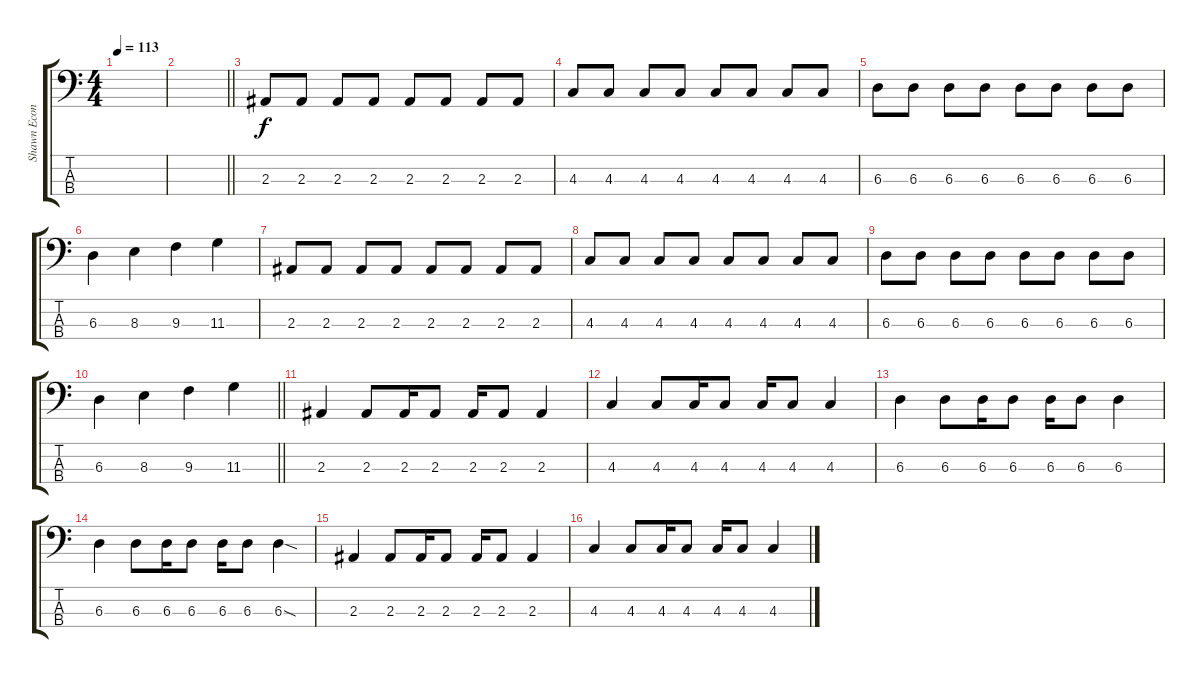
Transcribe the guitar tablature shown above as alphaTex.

\track ("Shawn Economaki" "Shawn Econ") {instrument electricbassfinger}
\staff {score tabs}
\tuning (Gb2 Db2 Ab1 Eb1) {hide}
\ts (4 4)
\tempo 113
\clef f4
\ks c
|
\barLineRight lightlight
|
2.3.8{volume 8} 2.3.8 2.3.8 2.3.8 2.3.8 2.3.8 2.3.8 2.3.8 |
4.3.8{volume 11} 4.3.8 4.3.8 4.3.8 4.3.8 4.3.8 4.3.8 4.3.8 |
6.3.8{volume 11} 6.3.8 6.3.8 6.3.8 6.3.8 6.3.8 6.3.8 6.3.8 |
6.3.4{volume 14} 8.3.4 9.3.4 11.3.4 |
2.3.8{volume 8} 2.3.8 2.3.8 2.3.8 2.3.8 2.3.8 2.3.8 2.3.8 |
4.3.8{volume 11} 4.3.8 4.3.8 4.3.8 4.3.8 4.3.8 4.3.8 4.3.8 |
6.3.8{volume 11} 6.3.8 6.3.8 6.3.8 6.3.8 6.3.8 6.3.8 6.3.8 |
\barLineRight lightlight
6.3.4{volume 14} 8.3.4 9.3.4 11.3.4 |
2.3.4 2.3.8 2.3.16 2.3.8 2.3.16 2.3.8 2.3.4 |
4.3.4 4.3.8 4.3.16 4.3.8 4.3.16 4.3.8 4.3.4 |
6.3.4 6.3.8 6.3.16 6.3.8 6.3.16 6.3.8 6.3.4 |
6.3.4 6.3.8 6.3.16 6.3.8 6.3.16 6.3.8 6.3{sod}.4 |
2.3.4 2.3.8 2.3.16 2.3.8 2.3.16 2.3.8 2.3.4 |
4.3.4 4.3.8 4.3.16 4.3.8 4.3.16 4.3.8 4.3.4
